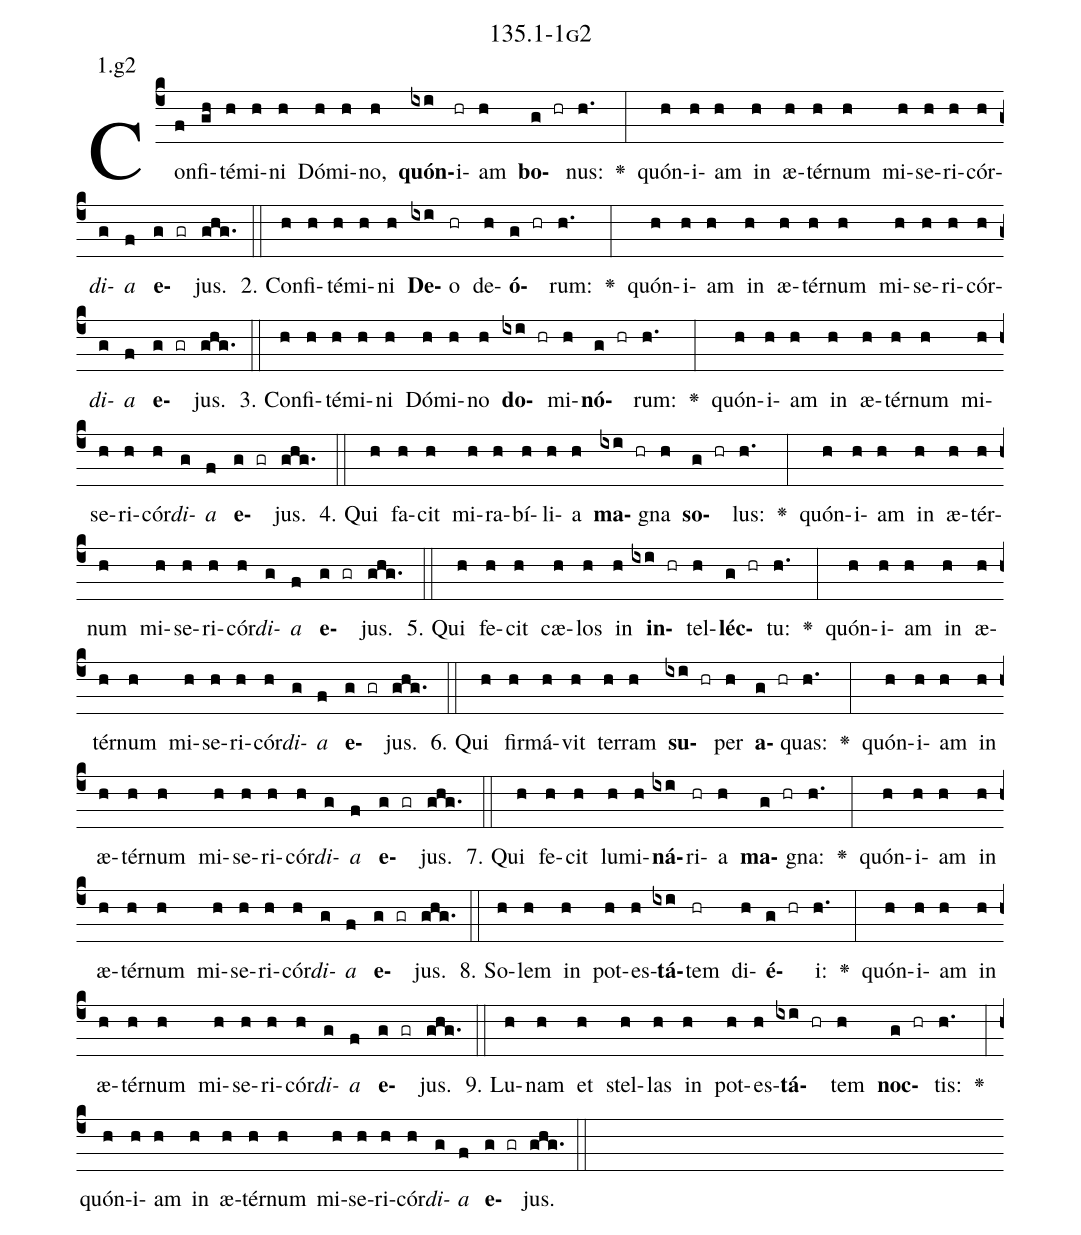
name: 135.1-1g2;
annotation: 1.g2;
%%
(c4)Con(f)fi(gh)té(h)mi(h)ni(h) Dó(h)mi(h)no,(h) <b>quón</b>(ixi)i(hr)am(h) <b>bo</b>(g hr)nus:(h.) <v>\greheightstar</v>(:) quón(h)i(h)am(h) in(h) æ(h)tér(h)num(h) mi(h)se(h)ri(h)cór(h)<i>di</i>(g)<i>a</i>(f) <b>e</b>(g gr)jus.(ghg.) (::)
2. Con(h)fi(h)té(h)mi(h)ni(h) <b>De</b>(ixi)o(hr) de(h)<b>ó</b>(g hr)rum:(h.) <v>\greheightstar</v>(:) quón(h)i(h)am(h) in(h) æ(h)tér(h)num(h) mi(h)se(h)ri(h)cór(h)<i>di</i>(g)<i>a</i>(f) <b>e</b>(g gr)jus.(ghg.) (::)
3. Con(h)fi(h)té(h)mi(h)ni(h) Dó(h)mi(h)no(h) <b>do</b>(ixi hr)mi(h)<b>nó</b>(g hr)rum:(h.) <v>\greheightstar</v>(:) quón(h)i(h)am(h) in(h) æ(h)tér(h)num(h) mi(h)se(h)ri(h)cór(h)<i>di</i>(g)<i>a</i>(f) <b>e</b>(g gr)jus.(ghg.) (::)
4. Qui(h) fa(h)cit(h) mi(h)ra(h)bí(h)li(h)a(h) <b>ma</b>(ixi hr)gna(h) <b>so</b>(g hr)lus:(h.) <v>\greheightstar</v>(:) quón(h)i(h)am(h) in(h) æ(h)tér(h)num(h) mi(h)se(h)ri(h)cór(h)<i>di</i>(g)<i>a</i>(f) <b>e</b>(g gr)jus.(ghg.) (::)
5. Qui(h) fe(h)cit(h) cæ(h)los(h) in(h) <b>in</b>(ixi hr)tel(h)<b>léc</b>(g hr)tu:(h.) <v>\greheightstar</v>(:) quón(h)i(h)am(h) in(h) æ(h)tér(h)num(h) mi(h)se(h)ri(h)cór(h)<i>di</i>(g)<i>a</i>(f) <b>e</b>(g gr)jus.(ghg.) (::)
6. Qui(h) fir(h)má(h)vit(h) ter(h)ram(h) <b>su</b>(ixi hr)per(h) <b>a</b>(g hr)quas:(h.) <v>\greheightstar</v>(:) quón(h)i(h)am(h) in(h) æ(h)tér(h)num(h) mi(h)se(h)ri(h)cór(h)<i>di</i>(g)<i>a</i>(f) <b>e</b>(g gr)jus.(ghg.) (::)
7. Qui(h) fe(h)cit(h) lu(h)mi(h)<b>ná</b>(ixi)ri(hr)a(h) <b>ma</b>(g hr)gna:(h.) <v>\greheightstar</v>(:) quón(h)i(h)am(h) in(h) æ(h)tér(h)num(h) mi(h)se(h)ri(h)cór(h)<i>di</i>(g)<i>a</i>(f) <b>e</b>(g gr)jus.(ghg.) (::)
8. So(h)lem(h) in(h) pot(h)es(h)<b>tá</b>(ixi)tem(hr) di(h)<b>é</b>(g hr)i:(h.) <v>\greheightstar</v>(:) quón(h)i(h)am(h) in(h) æ(h)tér(h)num(h) mi(h)se(h)ri(h)cór(h)<i>di</i>(g)<i>a</i>(f) <b>e</b>(g gr)jus.(ghg.) (::)
9. Lu(h)nam(h) et(h) stel(h)las(h) in(h) pot(h)es(h)<b>tá</b>(ixi hr)tem(h) <b>noc</b>(g hr)tis:(h.) <v>\greheightstar</v>(:) quón(h)i(h)am(h) in(h) æ(h)tér(h)num(h) mi(h)se(h)ri(h)cór(h)<i>di</i>(g)<i>a</i>(f) <b>e</b>(g gr)jus.(ghg.) (::)
